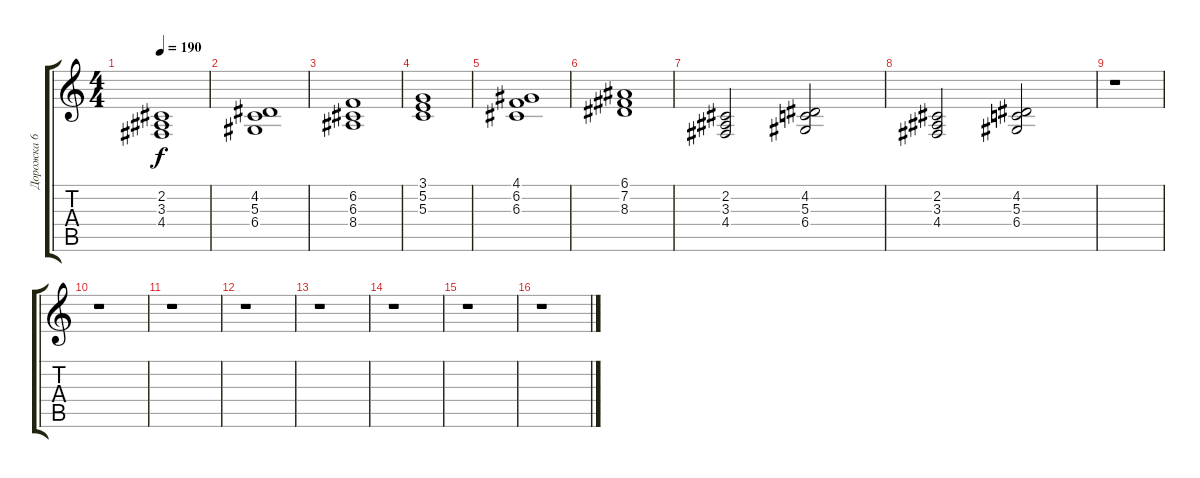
\track ("Дорожка 6" "Дорожка 6") {instrument stringensemble1}
\staff {score tabs}
\tuning (E4 B3 G3 D3 A2 E2) {hide}
\ts (4 4)
\tempo 190
\clef g2
\ks c
(2.2 3.3 4.4).1{dy f} |
(4.2 5.3 6.4).1 |
(6.2 6.3 8.4).1 |
(3.1 5.2 5.3).1 |
(4.1 6.2 6.3).1 |
(6.1 7.2 8.3).1 |
(2.2 3.3 4.4).2 (4.2 5.3 6.4).2 |
(2.2 3.3 4.4).2 (4.2 5.3 6.4).2 |
r.1 |
r.1 |
r.1 |
r.1 |
r.1 |
r.1 |
r.1 |
r.1
